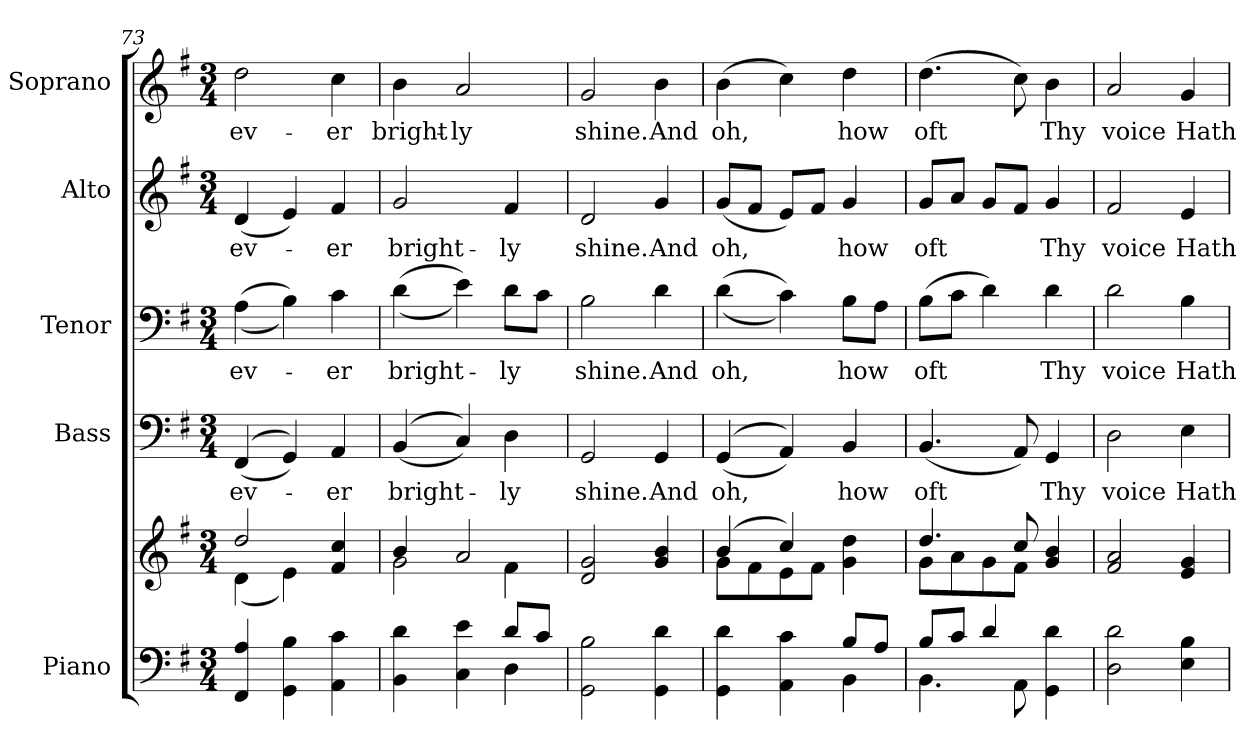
**kern	**kern	**kern	**text	**kern	**text	**kern	**text	**kern	**text
*part5	*part5	*part4	*part4	*part3	*part3	*part2	*part2	*part1	*part1
*staff6	*staff5	*staff4	*staff4	*staff3	*staff3	*staff2	*staff2	*staff1	*staff1
*I"Piano	*	*I"Bass	*	*I"Tenor	*	*I"Alto	*	*I"Soprano	*
*I'Pno.	*	*I'B.	*	*I'T.	*	*I'A.	*	*I'S.	*
*clefF4	*clefG2	*clefF4	*	*clefF4	*	*clefG2	*	*clefG2	*
*k[f#]	*k[f#]	*k[f#]	*	*k[f#]	*	*k[f#]	*	*k[f#]	*
*G:	*G:	*G:	*	*G:	*	*G:	*	*G:	*
*M3/4	*M3/4	*M3/4	*	*M3/4	*	*M3/4	*	*M3/4	*
=73	=73	=73	=73	=73	=73	=73	=73	=73	=73
*	*^	*	*	*	*	*	*	*	*
!	!	!	!	!LO:LY:b:color=#000000	!	!	!	!	!	!
!	!	!	!	!	!	!LO:LY:b:color=#000000	!	!	!	!
!	!	!	!	!	!	!	!	!LO:LY:b:color=#000000	!	!
!	!	!	!	!	!	!	!	!	!	!LO:LY:b:color=#000000
4FF#i/ 4Ai	2ddi/	(4di\	((4FF#i/	ev-	((4Ai\	ev-	(4di/	ev-	2ddi\	ev-
4GGi\ 4Bi	.	4ei\)	4GGi/))	.	4Bi\))	.	4ei/)	.	.	.
!	!	!	!	!LO:LY:b:color=#000000	!	!	!	!	!	!
!	!	!	!	!	!	!LO:LY:b:color=#000000	!	!	!	!
!	!	!	!	!	!	!	!	!LO:LY:b:color=#000000	!	!
!	!	!	!	!	!	!	!	!	!	!LO:LY:b:color=#000000
4AAi\ 4ci	4f#i/ 4cci	4ryy	4AAi/	-er	4ci\	-er	4f#i/	-er	4cci\	-er
!!LO:PB:g=z
=74	=74	=74	=74	=74	=74	=74	=74	=74	=74	=74
*^	*	*	*	*	*	*	*	*	*	*
!	!	!	!	!	!LO:LY:b:color=#000000	!	!	!	!	!	!
!	!	!	!	!	!	!	!LO:LY:b:color=#000000	!	!	!	!
!	!	!	!	!	!	!	!	!	!LO:LY:b:color=#000000	!	!
!	!	!	!	!	!	!	!	!	!	!	!LO:LY:b:color=#000000
4BBi\ 4di	2ryy	4bi/	2gi\	((4BBi/	bright-	((4di\	bright-	2gi/	bright-	4bi\	bright-
!	!	!	!	!	!	!	!	!	!	!	!LO:LY:b:color=#000000
4Ci\ 4ei	.	2ai/	.	4Ci/))	.	4ei\))	.	.	.	2ai/	-ly
!	!	!	!	!	!LO:LY:b:color=#000000	!	!	!	!	!	!
!	!	!	!	!	!	!	!LO:LY:b:color=#000000	!	!	!	!
!	!	!	!	!	!	!	!	!	!LO:LY:b:color=#000000	!	!
8di/L	4Di\	.	4f#i\	4Di\	-ly	8di\L	-ly	4f#i/	-ly	.	.
8ci/J	.	.	.	.	.	8ci\J	.	.	.	.	.
*v	*v	*	*	*	*	*	*	*	*	*	*
*	*v	*v	*	*	*	*	*	*	*	*
=75	=75	=75	=75	=75	=75	=75	=75	=75	=75
!	!	!	!LO:LY:b:color=#000000	!	!	!	!	!	!
!	!	!	!	!	!LO:LY:b:color=#000000	!	!	!	!
!	!	!	!	!	!	!	!LO:LY:b:color=#000000	!	!
!	!	!	!	!	!	!	!	!	!LO:LY:b:color=#000000
2GGi\ 2Bi	2di/ 2gi	2GGi/	shine.	2Bi\	shine.	2di/	shine.	2gi/	shine.
!	!	!	!LO:LY:b:color=#000000	!	!	!	!	!	!
!	!	!	!	!	!LO:LY:b:color=#000000	!	!	!	!
!	!	!	!	!	!	!	!LO:LY:b:color=#000000	!	!
!	!	!	!	!	!	!	!	!	!LO:LY:b:color=#000000
4GGi\ 4di	4gi/ 4bi	4GGi/	And	4di\	And	4gi/	And	4bi\	And
!!LO:PB:g=z
=76	=76	=76	=76	=76	=76	=76	=76	=76	=76
*^	*^	*	*	*	*	*	*	*	*
!	!	!	!	!	!LO:LY:b:color=#000000	!	!	!	!	!	!
!	!	!	!	!	!	!	!LO:LY:b:color=#000000	!	!	!	!
!	!	!	!	!	!	!	!	!	!LO:LY:b:color=#000000	!	!
!	!	!	!	!	!	!	!	!	!	!	!LO:LY:b:color=#000000
4GGi\ 4di	2ryy	(4bi/	8gi\L	((4GGi/	oh,	((4di\	oh,	(8gi/L	oh,	(4bi\	oh,
.	.	.	8f#i\	.	.	.	.	8f#i/J	.	.	.
4AAi\ 4ci	.	4cci/)	8ei\	4AAi/))	.	4ci\))	.	8ei/L)	.	4cci\)	.
.	.	.	8f#i\J	.	.	.	.	8f#i/J	.	.	.
!	!	!	!	!	!LO:LY:b:color=#000000	!	!	!	!	!	!
!	!	!	!	!	!	!	!LO:LY:b:color=#000000	!	!	!	!
!	!	!	!	!	!	!	!	!	!LO:LY:b:color=#000000	!	!
!	!	!	!	!	!	!	!	!	!	!	!LO:LY:b:color=#000000
8Bi/L	4BBi\	4gi\ 4ddi	4ryy	4BBi/	how	8Bi\L	how	4gi/	how	4ddi\	how
8Ai/J	.	.	.	.	.	8Ai\J	.	.	.	.	.
=77	=77	=77	=77	=77	=77	=77	=77	=77	=77	=77	=77
!	!	!	!	!	!LO:LY:b:color=#000000	!	!	!	!	!	!
!	!	!	!	!	!	!	!LO:LY:b:color=#000000	!	!	!	!
!	!	!	!	!	!	!	!	!	!LO:LY:b:color=#000000	!	!
!	!	!	!	!	!	!	!	!	!	!	!LO:LY:b:color=#000000
8Bi/L	4.BBi\	4.ddi/	8gi\L	(4.BBi/	oft	(8Bi\L	oft	8gi/L	oft	(4.ddi\	oft
8ci/J	.	.	8ai\	.	.	8ci\J	.	8ai/J	.	.	.
4di/	.	.	8gi\	.	.	4di\)	.	8gi/L	.	.	.
.	8AAi\	8cci/	8f#i\J	8AAi/)	.	.	.	8f#i/J	.	8cci\)	.
!	!	!	!	!	!LO:LY:b:color=#000000	!	!	!	!	!	!
!	!	!	!	!	!	!	!LO:LY:b:color=#000000	!	!	!	!
!	!	!	!	!	!	!	!	!	!LO:LY:b:color=#000000	!	!
!	!	!	!	!	!	!	!	!	!	!	!LO:LY:b:color=#000000
4GGi\ 4di	4ryy	4gi/ 4bi	4ryy	4GGi/	Thy	4di\	Thy	4gi/	Thy	4bi\	Thy
*v	*v	*	*	*	*	*	*	*	*	*	*
*	*v	*v	*	*	*	*	*	*	*	*
!!LO:PB:g=z
=78	=78	=78	=78	=78	=78	=78	=78	=78	=78
*^	*^	*	*	*	*	*	*	*	*
!	!	!	!	!	!LO:LY:b:color=#000000	!	!	!	!	!	!
*v	*v	*	*	*	*	*	*	*	*	*	*
*	*v	*v	*	*	*	*	*	*	*	*
*^	*^	*	*	*	*	*	*	*	*
!	!	!	!	!	!	!	!LO:LY:b:color=#000000	!	!	!	!
*v	*v	*	*	*	*	*	*	*	*	*	*
*	*v	*v	*	*	*	*	*	*	*	*
*^	*^	*	*	*	*	*	*	*	*
!	!	!	!	!	!	!	!	!	!LO:LY:b:color=#000000	!	!
*v	*v	*	*	*	*	*	*	*	*	*	*
*	*v	*v	*	*	*	*	*	*	*	*
*^	*^	*	*	*	*	*	*	*	*
!	!	!	!	!	!	!	!	!	!	!	!LO:LY:b:color=#000000
*v	*v	*	*	*	*	*	*	*	*	*	*
*	*v	*v	*	*	*	*	*	*	*	*
2Di\ 2di	2f#i/ 2ai	2Di\	voice	2di\	voice	2f#i/	voice	2ai/	voice
!	!	!	!LO:LY:b:color=#000000	!	!	!	!	!	!
!	!	!	!	!	!LO:LY:b:color=#000000	!	!	!	!
!	!	!	!	!	!	!	!LO:LY:b:color=#000000	!	!
!	!	!	!	!	!	!	!	!	!LO:LY:b:color=#000000
4Ei\ 4Bi	4ei/ 4gi	4Ei\	Hath	4Bi\	Hath	4ei/	Hath	4gi/	Hath
=	=	=	=	=	=	=	=	=	=
*-	*-	*-	*-	*-	*-	*-	*-	*-	*-
